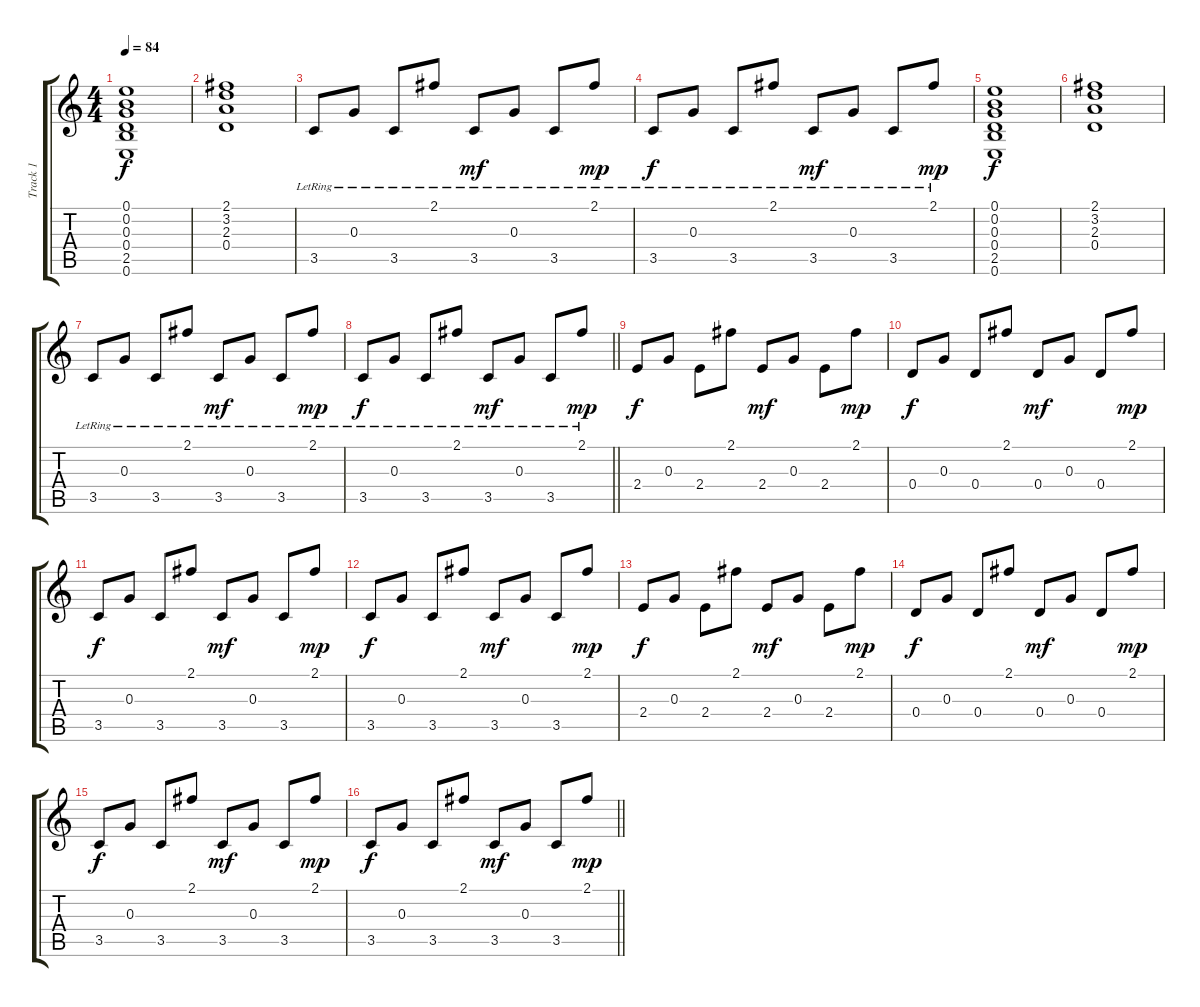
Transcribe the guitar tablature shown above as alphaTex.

\track ("Track 1" "Track 1") {instrument electricguitarjazz}
\staff {score tabs}
\tuning (E4 B3 G3 D3 A2 E2) {hide}
\ts (4 4)
\tempo 84
\clef g2
\ks c
(0.1 0.2 0.3 0.4 2.5 0.6).1{dy f} |
(2.1 3.2 2.3 0.4).1 |
3.5{lr}.8 0.3{lr}.8 3.5{lr}.8 2.1{lr}.8 3.5{lr}.8{dy mf} 0.3{lr}.8 3.5{lr}.8 2.1{lr}.8{dy mp} |
3.5{lr}.8{dy f} 0.3{lr}.8 3.5{lr}.8 2.1{lr}.8 3.5{lr}.8{dy mf} 0.3{lr}.8 3.5{lr}.8 2.1{lr}.8{dy mp} |
(0.1 0.2 0.3 0.4 2.5 0.6).1{dy f} |
(2.1 3.2 2.3 0.4).1 |
3.5{lr}.8 0.3{lr}.8 3.5{lr}.8 2.1{lr}.8 3.5{lr}.8{dy mf} 0.3{lr}.8 3.5{lr}.8 2.1{lr}.8{dy mp} |
\barLineRight lightlight
3.5{lr}.8{dy f} 0.3{lr}.8 3.5{lr}.8 2.1{lr}.8 3.5{lr}.8{dy mf} 0.3{lr}.8 3.5{lr}.8 2.1{lr}.8{dy mp} |
2.4.8{dy f volume 15 instrument distortionguitar} 0.3.8 2.4.8 2.1.8 2.4.8{dy mf} 0.3.8 2.4.8 2.1.8{dy mp} |
0.4.8{dy f} 0.3.8 0.4.8 2.1.8 0.4.8{dy mf} 0.3.8 0.4.8 2.1.8{dy mp} |
3.5.8{dy f} 0.3.8 3.5.8 2.1.8 3.5.8{dy mf} 0.3.8 3.5.8 2.1.8{dy mp} |
3.5.8{dy f} 0.3.8 3.5.8 2.1.8 3.5.8{dy mf} 0.3.8 3.5.8 2.1.8{dy mp} |
2.4.8{dy f volume 15 instrument distortionguitar} 0.3.8 2.4.8 2.1.8 2.4.8{dy mf} 0.3.8 2.4.8 2.1.8{dy mp} |
0.4.8{dy f} 0.3.8 0.4.8 2.1.8 0.4.8{dy mf} 0.3.8 0.4.8 2.1.8{dy mp} |
3.5.8{dy f} 0.3.8 3.5.8 2.1.8 3.5.8{dy mf} 0.3.8 3.5.8 2.1.8{dy mp} |
\barLineRight lightlight
3.5.8{dy f} 0.3.8 3.5.8 2.1.8 3.5.8{dy mf} 0.3.8 3.5.8 2.1.8{dy mp}
